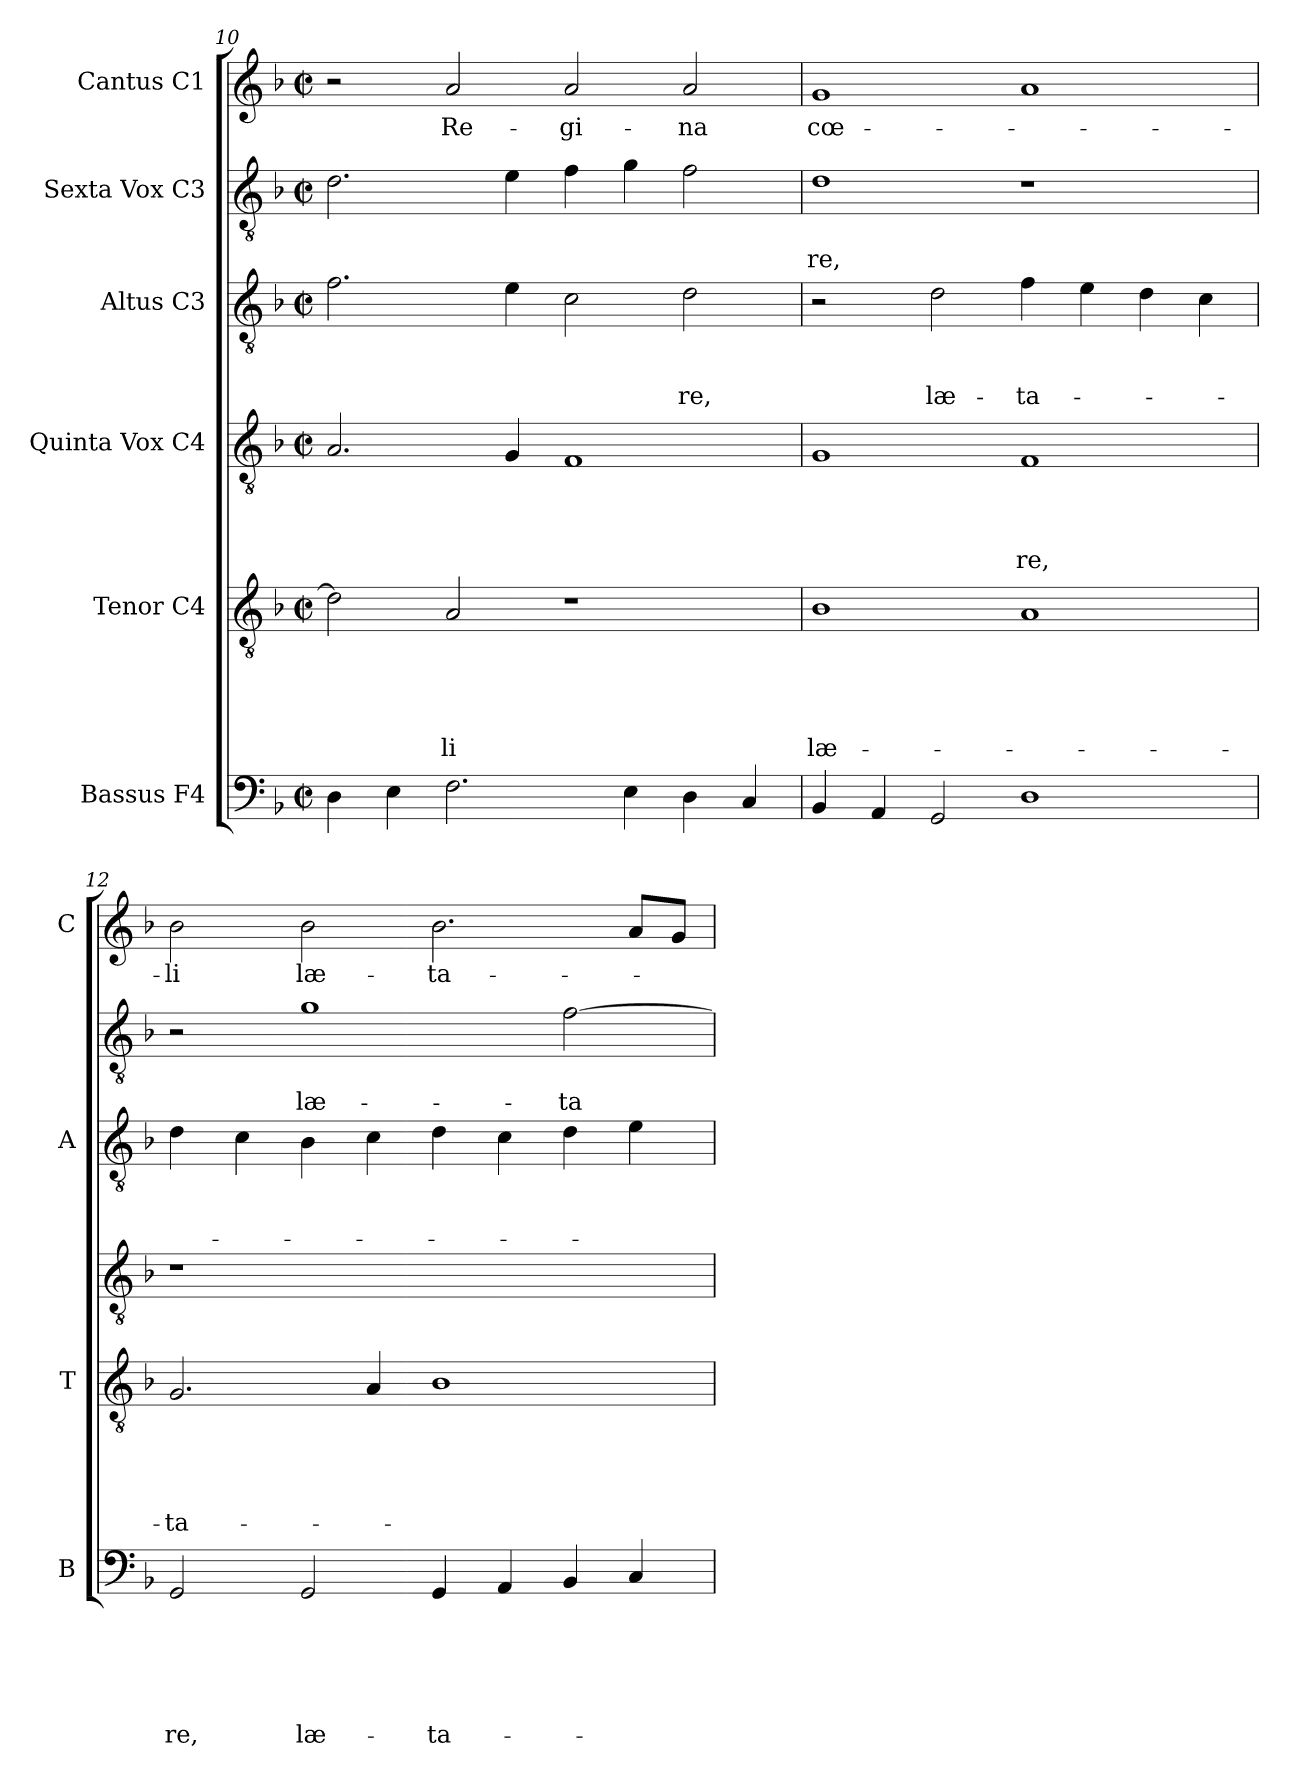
**kern	**text	**text	**text	**text	**text	**text	**kern	**text	**text	**text	**text	**text	**kern	**text	**text	**text	**text	**kern	**text	**text	**text	**kern	**text	**text	**kern	**text
*part6	*part6	*part6	*part6	*part6	*part6	*part6	*part5	*part5	*part5	*part5	*part5	*part5	*part4	*part4	*part4	*part4	*part4	*part3	*part3	*part3	*part3	*part2	*part2	*part2	*part1	*part1
*staff6	*staff6	*staff6	*staff6	*staff6	*staff6	*staff6	*staff5	*staff5	*staff5	*staff5	*staff5	*staff5	*staff4	*staff4	*staff4	*staff4	*staff4	*staff3	*staff3	*staff3	*staff3	*staff2	*staff2	*staff2	*staff1	*staff1
*I"Bassus F4	*	*	*	*	*	*	*I"Tenor C4	*	*	*	*	*	*I"Quinta Vox C4	*	*	*	*	*I"Altus C3	*	*	*	*I"Sexta Vox C3	*	*	*I"Cantus C1	*
*I'B	*	*	*	*	*	*	*I'T	*	*	*	*	*	*	*	*	*	*	*I'A	*	*	*	*	*	*	*I'C	*
*clefF4	*	*	*	*	*	*	*clefGv2	*	*	*	*	*	*clefGv2	*	*	*	*	*clefGv2	*	*	*	*clefGv2	*	*	*clefG2	*
*k[b-]	*	*	*	*	*	*	*k[b-]	*	*	*	*	*	*k[b-]	*	*	*	*	*k[b-]	*	*	*	*k[b-]	*	*	*k[b-]	*
*F:	*	*	*	*	*	*	*F:	*	*	*	*	*	*F:	*	*	*	*	*F:	*	*	*	*F:	*	*	*F:	*
*M2/2	*	*	*	*	*	*	*M2/2	*	*	*	*	*	*M2/2	*	*	*	*	*M2/2	*	*	*	*M2/2	*	*	*M2/2	*
*met(c|)	*	*	*	*	*	*	*met(c|)	*	*	*	*	*	*met(c|)	*	*	*	*	*met(c|)	*	*	*	*met(c|)	*	*	*met(c|)	*
=10	=10	=10	=10	=10	=10	=10	=10	=10	=10	=10	=10	=10	=10	=10	=10	=10	=10	=10	=10	=10	=10	=10	=10	=10	=10	=10
4D\	.	.	.	.	.	.	2d\]	.	.	.	.	.	2.A/	.	.	.	.	2.f\	.	.	.	2.d\	.	.	2r	.
4E\	.	.	.	.	.	.	.	.	.	.	.	.	.	.	.	.	.	.	.	.	.	.	.	.	.	.
!	!	!	!	!	!	!	!	!	!	!	!	!LO:LY:b	!	!	!	!	!	!	!	!	!	!	!	!	!	!LO:LY:b
2.F\	.	.	.	.	.	.	2A/	.	.	.	.	-li	.	.	.	.	.	.	.	.	.	.	.	.	2a/	Re-
.	.	.	.	.	.	.	.	.	.	.	.	.	4G/	.	.	.	.	4e\	.	.	.	4e\	.	.	.	.
!	!	!	!	!	!	!	!	!	!	!	!	!	!	!	!	!	!	!	!	!	!	!	!	!	!	!LO:LY:b
.	.	.	.	.	.	.	1r	.	.	.	.	.	1F	.	.	.	.	2c\	.	.	.	4f\	.	.	2a/	-gi-
4E\	.	.	.	.	.	.	.	.	.	.	.	.	.	.	.	.	.	.	.	.	.	4g\	.	.	.	.
!	!	!	!	!	!	!	!	!	!	!	!	!	!	!	!	!	!	!	!	!	!LO:LY:b	!	!	!	!	!LO:LY:b
4D\	.	.	.	.	.	.	.	.	.	.	.	.	.	.	.	.	.	2d\	.	.	-re,	2f\	.	.	2a/	-na
4C/	.	.	.	.	.	.	.	.	.	.	.	.	.	.	.	.	.	.	.	.	.	.	.	.	.	.
!!LO:LB:g=z
=11	=11	=11	=11	=11	=11	=11	=11	=11	=11	=11	=11	=11	=11	=11	=11	=11	=11	=11	=11	=11	=11	=11	=11	=11	=11	=11
!	!	!	!	!	!	!	!	!	!	!	!	!LO:LY:b	!	!	!	!	!	!	!	!	!	!	!	!LO:LY:b	!	!LO:LY:b
4BB-/	.	.	.	.	.	.	1B-	.	.	.	.	læ-	1G	.	.	.	.	2r	.	.	.	1d	.	-re,	1g	cœ-
4AA/	.	.	.	.	.	.	.	.	.	.	.	.	.	.	.	.	.	.	.	.	.	.	.	.	.	.
!	!	!	!	!	!	!	!	!	!	!	!	!	!	!	!	!	!	!	!	!	!LO:LY:b	!	!	!	!	!
2GG/	.	.	.	.	.	.	.	.	.	.	.	.	.	.	.	.	.	2d\	.	.	læ-	.	.	.	.	.
!	!	!	!	!	!	!	!	!	!	!	!	!	!	!	!	!	!LO:LY:b	!	!	!	!LO:LY:b	!	!	!	!	!
1D	.	.	.	.	.	.	1A	.	.	.	.	.	1F	.	.	.	-re,	4f\	.	.	-ta-	1r	.	.	1a	.
.	.	.	.	.	.	.	.	.	.	.	.	.	.	.	.	.	.	4e\	.	.	.	.	.	.	.	.
.	.	.	.	.	.	.	.	.	.	.	.	.	.	.	.	.	.	4d\	.	.	.	.	.	.	.	.
.	.	.	.	.	.	.	.	.	.	.	.	.	.	.	.	.	.	4c\	.	.	.	.	.	.	.	.
=12	=12	=12	=12	=12	=12	=12	=12	=12	=12	=12	=12	=12	=12	=12	=12	=12	=12	=12	=12	=12	=12	=12	=12	=12	=12	=12
!	!	!	!	!	!	!LO:LY:b	!	!	!	!	!	!LO:LY:b	!	!	!	!	!	!	!	!	!	!	!	!	!	!LO:LY:b
2GG/	.	.	.	.	.	-re,	2.G/	.	.	.	.	-ta-	1r	.	.	.	.	4d\	.	.	.	2r	.	.	2b-\	-li
.	.	.	.	.	.	.	.	.	.	.	.	.	.	.	.	.	.	4c\	.	.	.	.	.	.	.	.
!	!	!	!	!	!	!LO:LY:b	!	!	!	!	!	!	!	!	!	!	!	!	!	!	!	!	!	!LO:LY:b	!	!LO:LY:b
2GG/	.	.	.	.	.	læ-	.	.	.	.	.	.	.	.	.	.	.	4B-\	.	.	.	1g	.	læ-	2b-\	læ-
.	.	.	.	.	.	.	4A/	.	.	.	.	.	.	.	.	.	.	4c\	.	.	.	.	.	.	.	.
!	!	!	!	!	!	!LO:LY:b	!	!	!	!	!	!	!	!	!	!	!	!	!	!	!	!	!	!	!	!LO:LY:b
4GG/	.	.	.	.	.	-ta-	1B-	.	.	.	.	.	1ryy	.	.	.	.	4d\	.	.	.	.	.	.	2.b-\	-ta-
4AA/	.	.	.	.	.	.	.	.	.	.	.	.	.	.	.	.	.	4c\	.	.	.	.	.	.	.	.
!	!	!	!	!	!	!	!	!	!	!	!	!	!	!	!	!	!	!	!	!	!	!	!	!LO:LY:b	!	!
4BB-/	.	.	.	.	.	.	.	.	.	.	.	.	.	.	.	.	.	4d\	.	.	.	[2f\	.	-ta-	.	.
4C/	.	.	.	.	.	.	.	.	.	.	.	.	.	.	.	.	.	4e\	.	.	.	.	.	.	8a/L	.
.	.	.	.	.	.	.	.	.	.	.	.	.	.	.	.	.	.	.	.	.	.	.	.	.	8g/J	.
=	=	=	=	=	=	=	=	=	=	=	=	=	=	=	=	=	=	=	=	=	=	=	=	=	=	=
*-	*-	*-	*-	*-	*-	*-	*-	*-	*-	*-	*-	*-	*-	*-	*-	*-	*-	*-	*-	*-	*-	*-	*-	*-	*-	*-
